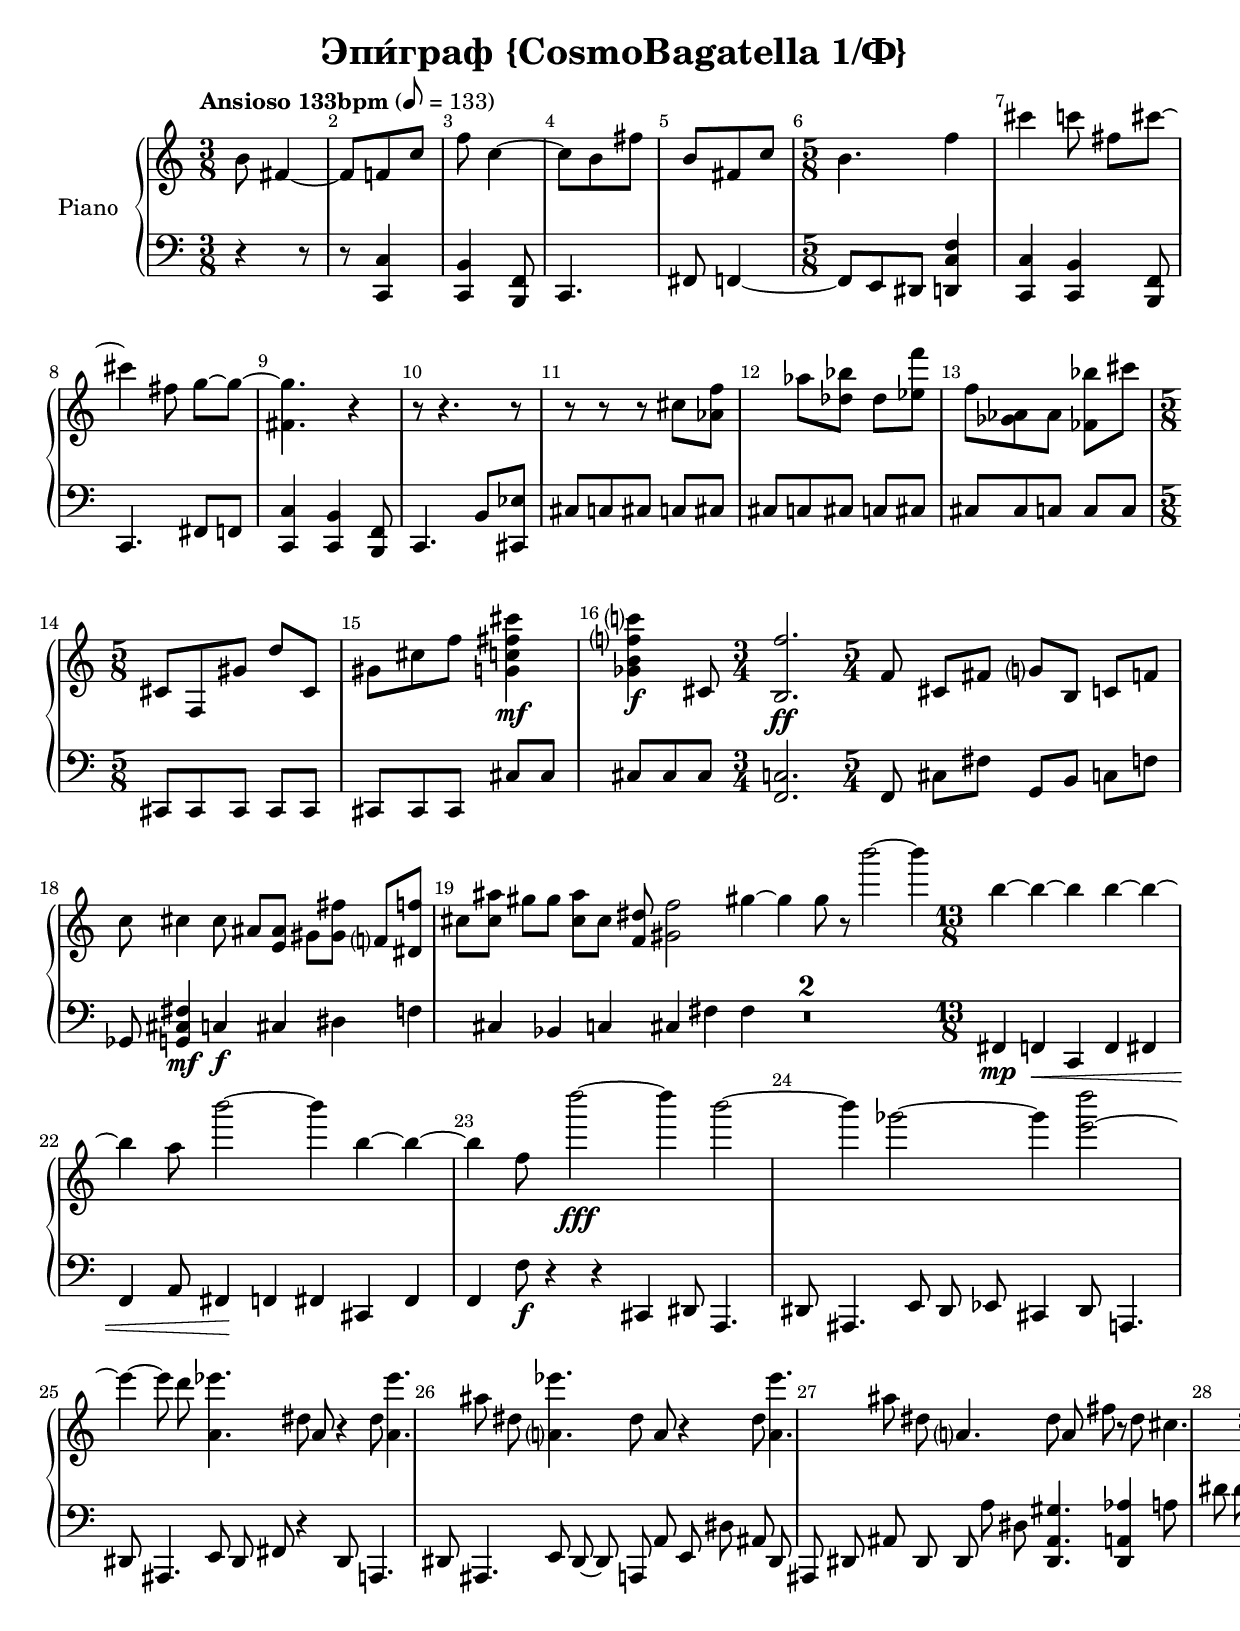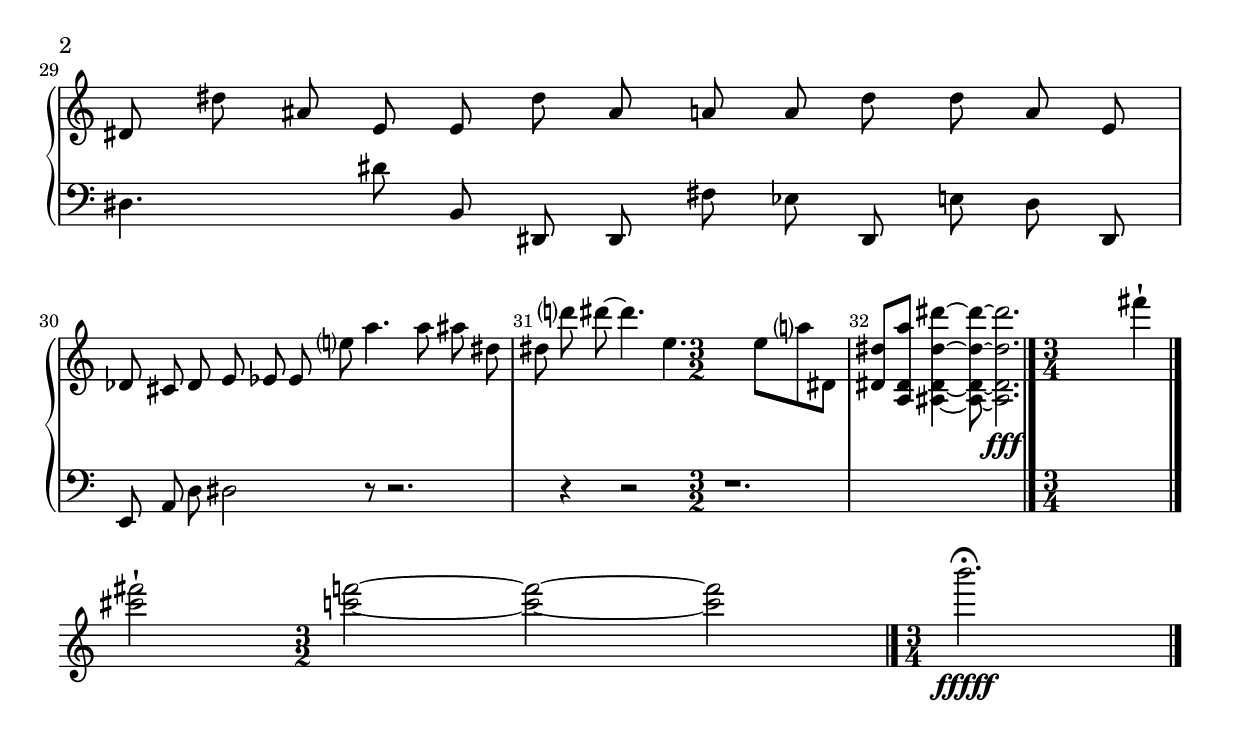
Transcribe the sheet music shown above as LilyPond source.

%=============================================
%   created by MuseScore Version: 1.2
%          domingo, 15 de março de 2015
%=============================================

\version "2.12.0"



#(set-default-paper-size "a4")

\paper {
  line-width    = 190\mm
  left-margin   = 10\mm
  top-margin    = 10\mm
  bottom-margin = 20\mm
  %%indent = 0 \mm 
  %%set to ##t if your score is less than one page: 
  ragged-last-bottom = ##t 
  ragged-bottom = ##f  
  %% in orchestral scores you probably want the two bold slashes 
  %% separating the systems: so uncomment the following line: 
  %% system-separator-markup = \slashSeparator 
  }

\header {
title = "Эпи́граф {CosmoBagatella 1/Φ} "
}

APnovoiceAA = \relative c'{
    \set Staff.instrumentName = #"Piano"
    \set Staff.shortInstrumentName = #"Pno."
    \clef treble
    %staffkeysig
    \key c \major 
    %bartimesig: 
    \time 3/8 
    \tempo "Ansioso 133bpm" 8 = 133  b'8 fis4~      | % 1
    fis8 f c'      | % 2
    f c4~      | % 3
    c8 b fis'      | % 4
    b, fis c'      | % 5
    %bartimesig: 
    \time 5/8 
    b4. f'4      | % 6
    cis' c8 fis, cis'~      | % 7
    cis4 fis,8 g~ g~      | % 8
    <fis, g'>4. r4      | % 9
    r8 r4. r8      | % 10
    r r r cis' <aes f'>      | % 11
    s8 aes'8 <des, bes'> des <ees f'>      | % 12
    f <ges, aes> aes <fes bes'> cis''      | % 13
    %bartimesig: 
    \time 5/8 
    cis,,8 f, gis' d' cis, gis' cis f <g, c fis cis'>4 \mf <ges b f' c'> \f cis,8      | % 14
    %bartimesig: 
    \time 3/4 
    <b f''>2. \ff      | % 15
    %bartimesig: 
    \time 5/4 
    f'8 cis fis g b, c f c' cis4      | % 16
    cis8 ais <e ais> gis <gis fis'> f <dis f'> cis' <cis ais'> gis'      | % 17
    gis <cis, ais'> cis <f, dis'> <gis f'>2 gis'4~      | % 18
    gis gis8 r b'2~ b4      | % 19
    %bartimesig: 
    \time 13/8 
    b,4~ b~ b b~ b~ b a8      | % 20
    b'2~ b4 b,~ b~ b f8      | % 21
    s8 d''2~ \fff d4 b2~ b4      | % 22
    ges2~ ges4 <e d'>2~ e4~ e8      | % 23
    d <a, ees''>4. dis8 a r4 dis8 <a ees''>4. ais'8      | % 24
    dis, <a ees''>4. dis8 a r4 dis8 <a ees''>4. ais'8      | % 25
    dis, a4. dis8 a fis' r dis cis4. dis8      | % 26
    <e, ais dis>4. dis8 ais'~ ais ais dis ais dis, dis dis' ais      | % 27
    e e dis' ais a a dis dis a e des cis des      | % 28
    e ees ees e' a4. a8 ais dis, dis d' dis~      | % 29
    dis4. e,4. e8 a dis,, <dis dis'> <a dis a''> <ais dis dis' dis'>4~      | % 30
    <ais dis dis' dis'>8~ <ais dis dis' dis'>2. \fff fis'''4-|  <cis fis>2-|       | % 31
    %bartimesig: 
    \time 3/2 
    <c f>2~ <c f>~ <c f> \bar "|."     | % 32
    %bartimesig: 
    \time 3/4 
    b'2.\fermata  \fffff \bar "|." 
}% end of last bar in partorvoice

 

AvoiceBA = \relative c{
    \set Staff.instrumentName = #""
    \set Staff.shortInstrumentName = #""
    \clef bass
    %staffkeysig
    \key c \major 
    %bartimesig: 
    \time 3/8 
    r4 r8      | % 1
    r <c, c'>4      | % 2
    <c b'> <b f'>8      | % 3
    c4.      | % 4
    fis8 f4~      | % 5
    %bartimesig: 
    \time 5/8 
    f8 e dis <d c' f>4      | % 6
    <c c'> <c b'> <b f'>8      | % 7
    c4. fis8 f      | % 8
    <c c'>4 <c b'> <b f'>8      | % 9
    c4. b'8 <cis, ees'>      | % 10
    cis' c cis c cis      | % 11
    cis c cis c cis      | % 12
    cis cis c c c      | % 13
    %bartimesig: 
    \time 5/8 
    cis,8 cis cis cis cis cis cis cis cis' cis cis cis cis      | % 14
    %bartimesig: 
    \time 3/4 
    <f, c'>2.      | % 15
    %bartimesig: 
    \time 5/4 
    f8 cis' fis g, b c f ges, <g cis fis>4 \mf      | % 16
    c \f cis dis f cis      | % 17
    bes c cis fis f      | % 18
    R1*5/4  | % 
    %bartimesig: 
    \time 13/8 
    fis,4 \mp f \< c f fis f a8      | % 20
    fis4 \! f fis cis fis f f'8 \f      | % 21
    r4      | % 22
    r      | % 23
    cis,4 dis8 a4. dis8 ais4. e'8 dis ees      | % 24
    cis4 dis8 a4. dis8 ais4. e'8 dis fis      | % 25
    r4 dis8 a4. dis8 ais4. e'8 dis~ dis      | % 26
    a a' e dis' ais dis, ais dis ais' dis, dis a'' dis,      | % 27
    <dis, ais' gis'>4. <dis a' aes'>4 a''8 dis dis dis dis dis dis dis      | % 28
    dis,, dis dis4. dis'8 dis4. dis'8 b, dis, dis      | % 29
    fis' ees dis, e' dis dis, e a d dis2      | % 30
    r8 r2. r4 r2      | % 31
    %bartimesig: 
    \time 3/2 
    r1. \bar "|."     | % 32
    %bartimesig: 
    \time 3/4 
    R2. \bar "|." 
}% end of last bar in partorvoice


\score { 
    << 
        \context PianoStaff <<
        \set PianoStaff.instrumentName="Piano" 
            \context Staff = APnopartA << 
                \context Voice = APnovoiceAA \APnovoiceAA
                \set Staff.instrumentName = #""
                \set Staff.shortInstrumentName = #""
            >>


            \context Staff = ApartB << 
                \context Voice = AvoiceBA \AvoiceBA
                \set Staff.instrumentName = #""
                \set Staff.shortInstrumentName = #""
            >>


        >> %end of PianoStaffA


      \set Score.skipBars = ##t
      %%\set Score.melismaBusyProperties = #'()
      \override Score.BarNumber #'break-visibility = #end-of-line-invisible %%every bar is numbered.!!!
      %% remove previous line to get barnumbers only at beginning of system.
       #(set-accidental-style 'modern-cautionary)
      \set Score.markFormatter = #format-mark-box-letters %%boxed rehearsal-marks
       \override Score.TimeSignature #'style = #'() %%makes timesigs always numerical
      %% remove previous line to get cut-time/alla breve or common time 
      \set Score.pedalSustainStyle = #'mixed 
       %% make spanners comprise the note it end on, so that there is no doubt that this note is included.
       \override Score.TrillSpanner #'(bound-details right padding) = #-2
      \override Score.TextSpanner #'(bound-details right padding) = #-1
      %% Lilypond's normal textspanners are too weak:  
      \override Score.TextSpanner #'dash-period = #1
      \override Score.TextSpanner #'dash-fraction = #0.5
      %% lilypond chordname font, like mscore jazzfont, is both far too big and extremely ugly (olagunde@start.no):
      \override Score.ChordName #'font-family = #'roman 
      \override Score.ChordName #'font-size =#0 
      %% In my experience the normal thing in printed scores is maj7 and not the triangle. (olagunde):
      \set Score.majorSevenSymbol = \markup {maj7}
  >>

  %% Boosey and Hawkes, and Peters, have barlines spanning all staff-groups in a score,
  %% Eulenburg and Philharmonia, like Lilypond, have no barlines between staffgroups.
  %% If you want the Eulenburg/Lilypond style, comment out the following line:
  \layout {\context {\Score \consists Span_bar_engraver}}
}%% end of score-block 

#(set-global-staff-size 20)
